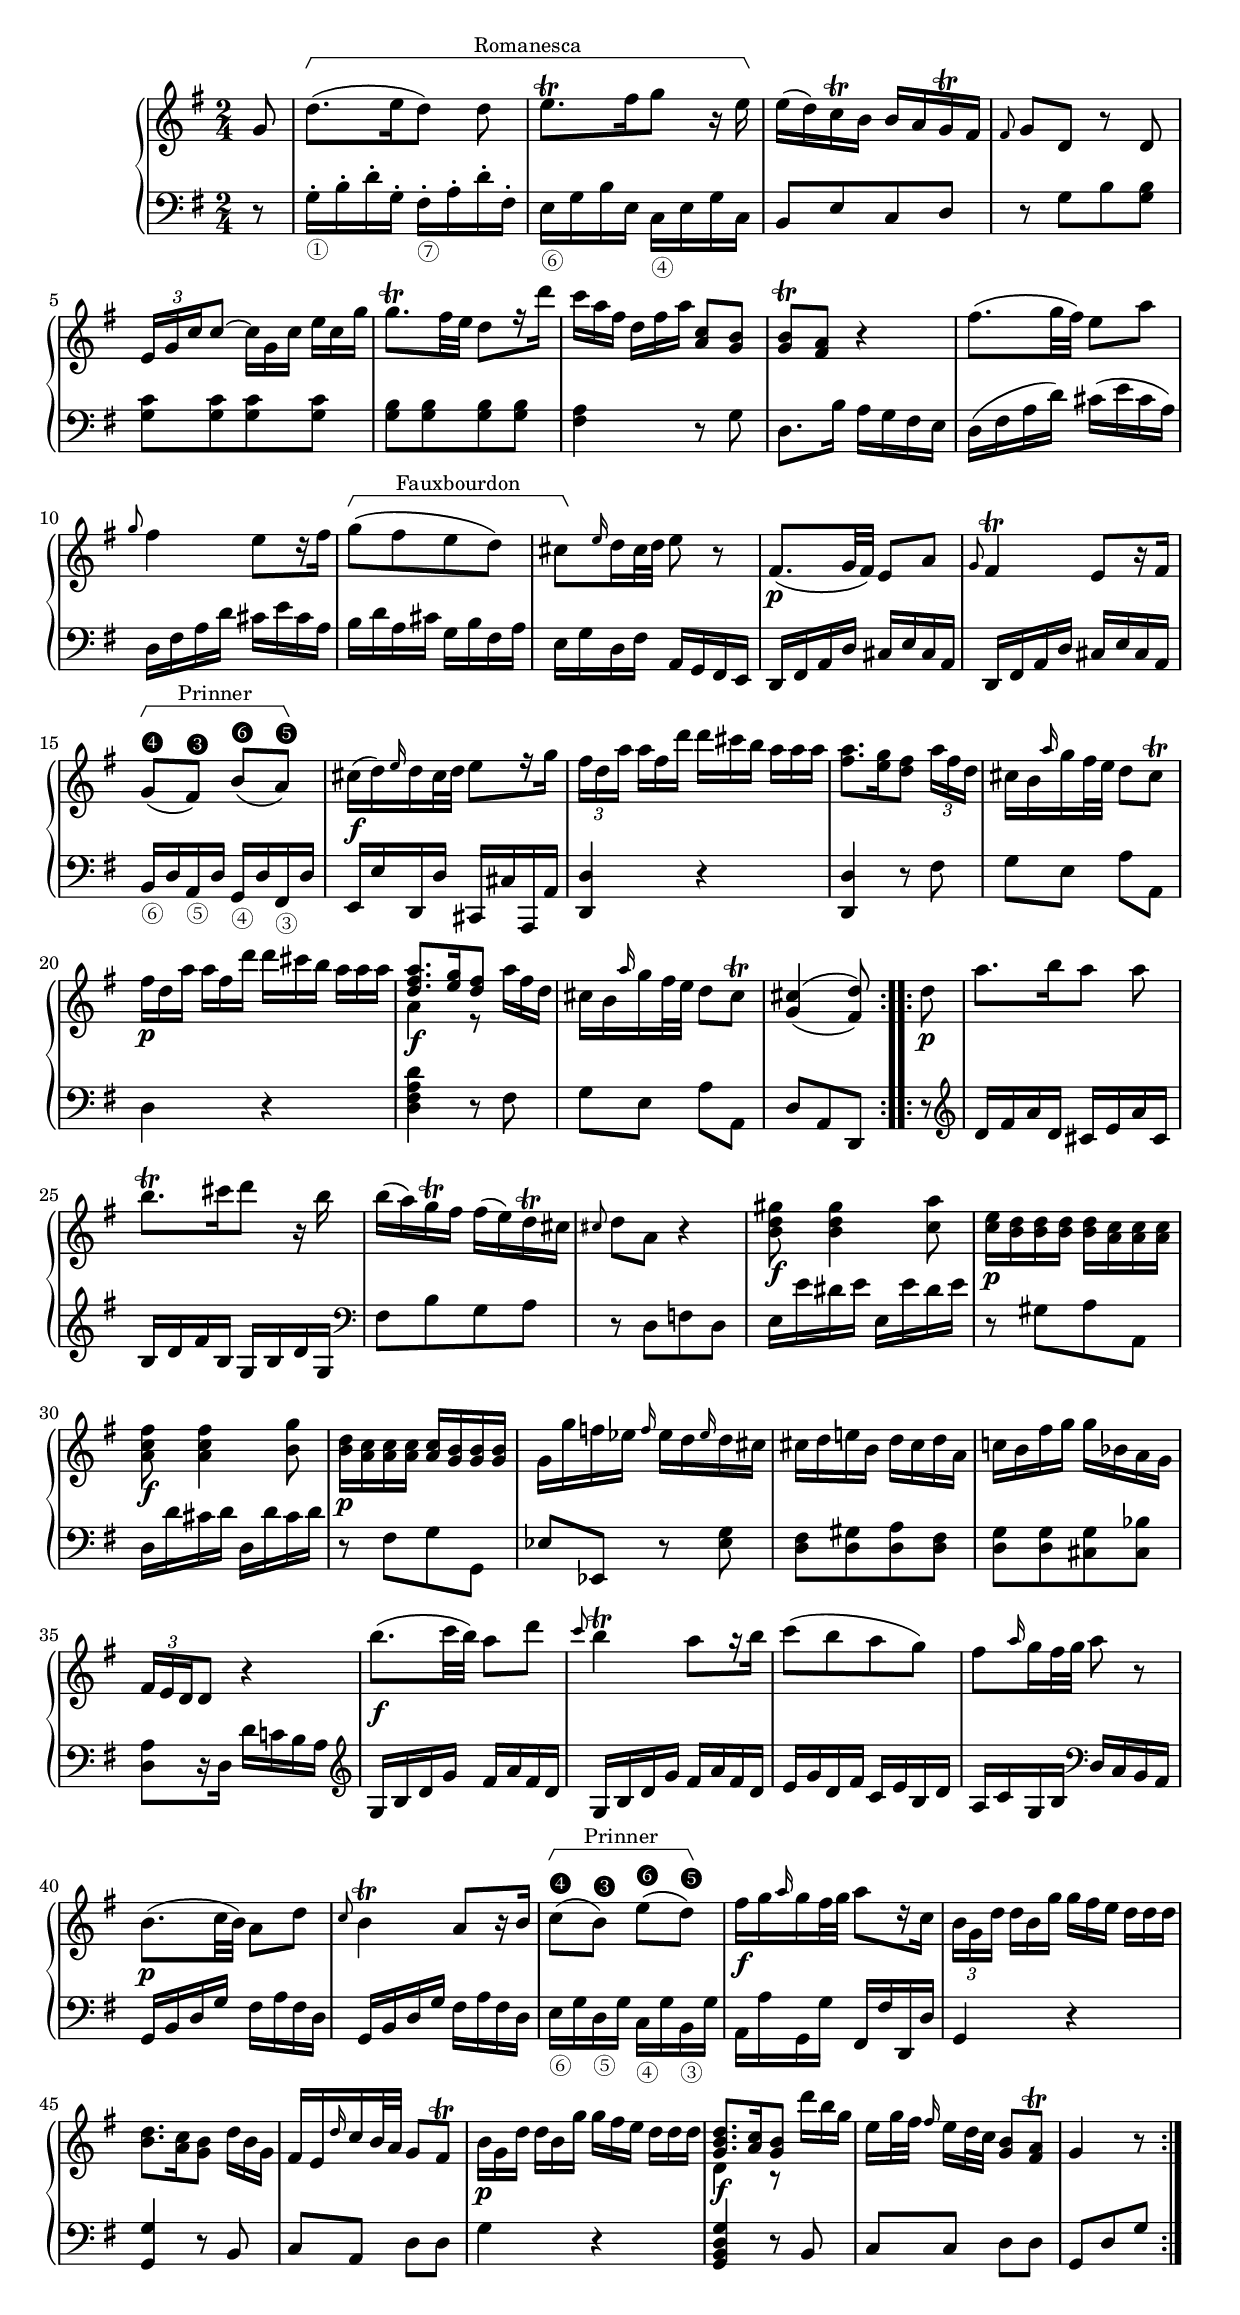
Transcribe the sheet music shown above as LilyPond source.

\version "2.24.0"
\include "../../stylesheets/annotation.ly"
\include "../../stylesheets/score.ly"
\include "../../stylesheets/typography.ly"

piece = "Andante di molto"

global = {
  \time 2/4
  \key g \major
}

upVoice = \new Voice {
  \relative g' {
    \repeat volta 2 {
      \clef "treble"
      \partial 8 g8 |
      \stemDown d'8. \romanesca [ ( e16 d8 ) ] d |
      e8. \trill [ fis16 g8 ] r16 e \stopGroup |
      e16 ( d ) c \trill b \stemNeutral b a g \trill fis |
      \grace { fis8 } g d r d |
      \override TupletBracket.bracket-visibility = ##f \tuplet 3/2 { e16 [ g c } c8 ~ ] \omit TupletNumber \tuplet 3/2 8 { \once \stemDown c16 [ g c ] e [ c g' ] } |
      g8. \trill fis32 e d8 [ r16 d' ] |
      \tuplet 3/2 8 { c16 [ a fis ] d [ fis a ] } <c, a>8 <b g> |
      <b g>8 \trill <a fis> r4 |
      fis'8. ( [ g32 fis ) ] e8 a | \barNumberCheck #10
      \grace { \once \stemUp g8 } fis4 e8 [ r16 fis ] |
      g8 \fauxbourdon ( [ fis e d ) ] |
      cis8 \stopGroup [ \grace { \once \stemUp e16 } d cis32 d ] e8 r |
      fis,8. _( \p g32 fis ) e8 a |
      \grace { g8 } fis4 \trill e8 [ r16 fis ] |
      g8 \prinner \mfa ( fis \mmi ) b \mla ( a \mso ) \stopGroup |
      cis16 ( [ \f d ) \grace { \once \stemUp e } d cis32 d ] e8 [ r16 g ] |
      \undo \omit TupletNumber \tupletDown \tuplet 3/2 { fis16 [ d a' ] } \omit TupletNumber \tuplet 3/2 8 { a [ fis d' ] d [ cis b ] a [ a a ] } |
      <a fis>8. [ <g e>16 <fis d>8 ] \undo \omit TupletNumber \tuplet 3/2 { a16 [ fis d ] } |
      cis16 b \grace { \once \stemUp a' } g fis32 e d8 cis \trill | \barNumberCheck #20
      \omit TupletNumber \tuplet 3/2 8 { fis16 [ \p d a' ] a [ fis d' ] d [ cis b ] a [ a a ] } |
      << { \voiceOne <a fis d>8. [ \f <g e>16 <fis d>8 ] } \new Voice { \voiceTwo a,4 r8 } >> \oneVoice \tuplet 3/2 { a'16 [ fis d ] } |
      cis16 b \once \stemUp \grace { a' } g fis32 e d8 cis \trill |
      \once \set doubleSlurs = ##t <cis g>4 ( <d fis,>8 )
    }
    \repeat volta 2 {
      \partial 8 d8 \p |
      a'8. [ b16 a8 ] a |
      b8. \trill [ cis16 d8 ] r16 b |
      b16 ( a ) g \trill fis fis ( e ) d \trill cis |
      \grace { \once \stemUp cis8 } d a r4 |
      <gis' d b>8 \f <gis d b>4 <a c,>8 |
      <e c>16 \p <d b> <d b> <d b> <d b> <c a> <c a> <c a> | \barNumberCheck #30
      <fis c a>8 \f <fis c a>4 <g b,>8 |
      <d b>16 \p <c a> <c a> <c a> <c a> <b g> <b g> <b g> |
      g16 g' f es \grace { \once \stemUp f } es d \grace { \once \stemUp es } d cis |
      cis16 d e! b d cis d a |
      c!16 [ b fis' g ] g [ bes, a g ] |
      \undo \omit TupletNumber \tuplet 3/2 { fis16 [ e d } d8 ] r4 |
      b''8. ( [ \f c32 b ) ] a8 d |
      \grace { \once \stemUp c8 } b4 \trill a8 [ r16 b ] |
      c8 ( [ b a g ) ] |
      fis8 [ \grace { \once \stemUp a16 } g fis32 g ] a8 r | \barNumberCheck #40
      b,8. ( [ \p c32 b ) ] a8 d |
      \grace { \once \stemUp c8 } b4 \trill a8 [ r16 b ] |
      c8 \prinner \mfa ( b \mmi ) e \mla ( d \mso ) \stopGroup |
      fis16 [ \f g \grace { \once \stemUp a } g fis32 g ] a8 [ r16 c, ] |
      \undo \omit TupletNumber \tuplet 3/2 { b16 [ g d' ] } \omit TupletNumber \tuplet 3/2 8 { d [ b g' ] g [ fis e ] d [ d d ] } |
      <d b>8. [ <c a>16 <b g>8 ] \tuplet 3/2 { d16 [ b g ] } |
      fis16 [ e \grace { \once \stemUp d' } c b32 a ] g8 fis \trill |
      \omit TupletNumber \tuplet 3/2 8 { b16 [ \p g d' ] d [ b g' ] g [ fis e ] d [ d d ] } |
      << { \voiceOne <d b g>8. [ \f <c a>16 <b g>8 ] } \new Voice { \voiceTwo d,4 r8 } >> \oneVoice \tuplet 3/2 { d''16 [ b g ] } |
      e16 [ g32 fis ] \grace { \once \stemUp fis16 } e [ d32 c ] <b g>8 <a fis> \trill | \barNumberCheck #50
      g4 r8
    }
  }
}

downVoice = \new Voice {
  \relative g {
    \repeat volta 2 {
      \clef "bass"
      \partial 8 r8 |
      g16-. \bdo b-. d-. g,-. fis-. \bti a-. d-. fis,-. |
      e16 \bla g b e, c \bfa e g c, |
      b8 [ e c d ] |
      r8 g [ b <b g> ] |
      <c g>8 [ <c g> <c g> <c g> ] |
      <b g>8 [ <b g> <b g> <b g> ] |
      <a fis>4 r8 g |
      d8. b'16 a g fis e |
      d16 ( fis a d ) cis ( e cis a ) | \barNumberCheck #10
      d,16 fis a d cis e cis a |
      b16 d a cis g b fis a |
      e16 g d fis a, g fis e |
      d16 fis a d cis e cis a |
      d,16 fis a d cis e cis a |
      b16 \bla d a \bso d g, \bfa d' fis, \bmi d' |
      e,16 e' d, d' cis, cis' a, a' |
      <d d,>4 r |
      <d d,>4 r8 fis |
      g8 e a a, | \barNumberCheck #20
      d4 r |
      <d' a fis d>4 r8 fis, |
      g8 e a a, |
      d8 [ a d, ]
    }
    \repeat volta 2 {
      \partial 8 r8 |
      \clef "treble" d''16 fis a d, cis e a cis, |
      b16 d fis b, g b d g, |
      \clef "bass" fis8 [ b g a ] |
      r8 d, [ f d ] |
      e16 e' dis e e, e' dis e |
      r8 gis, [ a a, ] | \barNumberCheck #30
      d16 d' cis d d, d' cis d |
      r8 \once \stemDown fis, [ g g, ] |
      es'8 [ es, ] r <g' es> |
      <fis d>8 [ <gis d> <a d,> <fis d> ] |
      <g d>8 [ <g d> <g cis,> <bes cis,> ] |
      <a d,>8 [ r16 d, ] d' c! b a |
      \clef "treble" g16 b d g fis a fis d |
      g,16 b d g fis a fis d |
      e16 g d fis c e b d |
      a16 c g b \clef "bass" d, c b a | \barNumberCheck #40
      g16 b d g fis a fis d |
      g,16 b d g fis a fis d |
      e16 \bla g d \bso g c, \bfa g' b, \bmi g' |
      a,16 a' g, g' fis, fis' d, d' |
      g,4 r |
      <g' g,>4 r8 b, |
      c8 a d d |
      g4 r |
      <g d b g>4 r8 b, |
      c8 c d d | \barNumberCheck #50
      g,8 [ d' g ]
    }
  }
}

\score {
  \new PianoStaff <<
    \new Staff = "up" << \global \upVoice >>
    \new Staff = "down" << \global \downVoice >>
  >>
}
